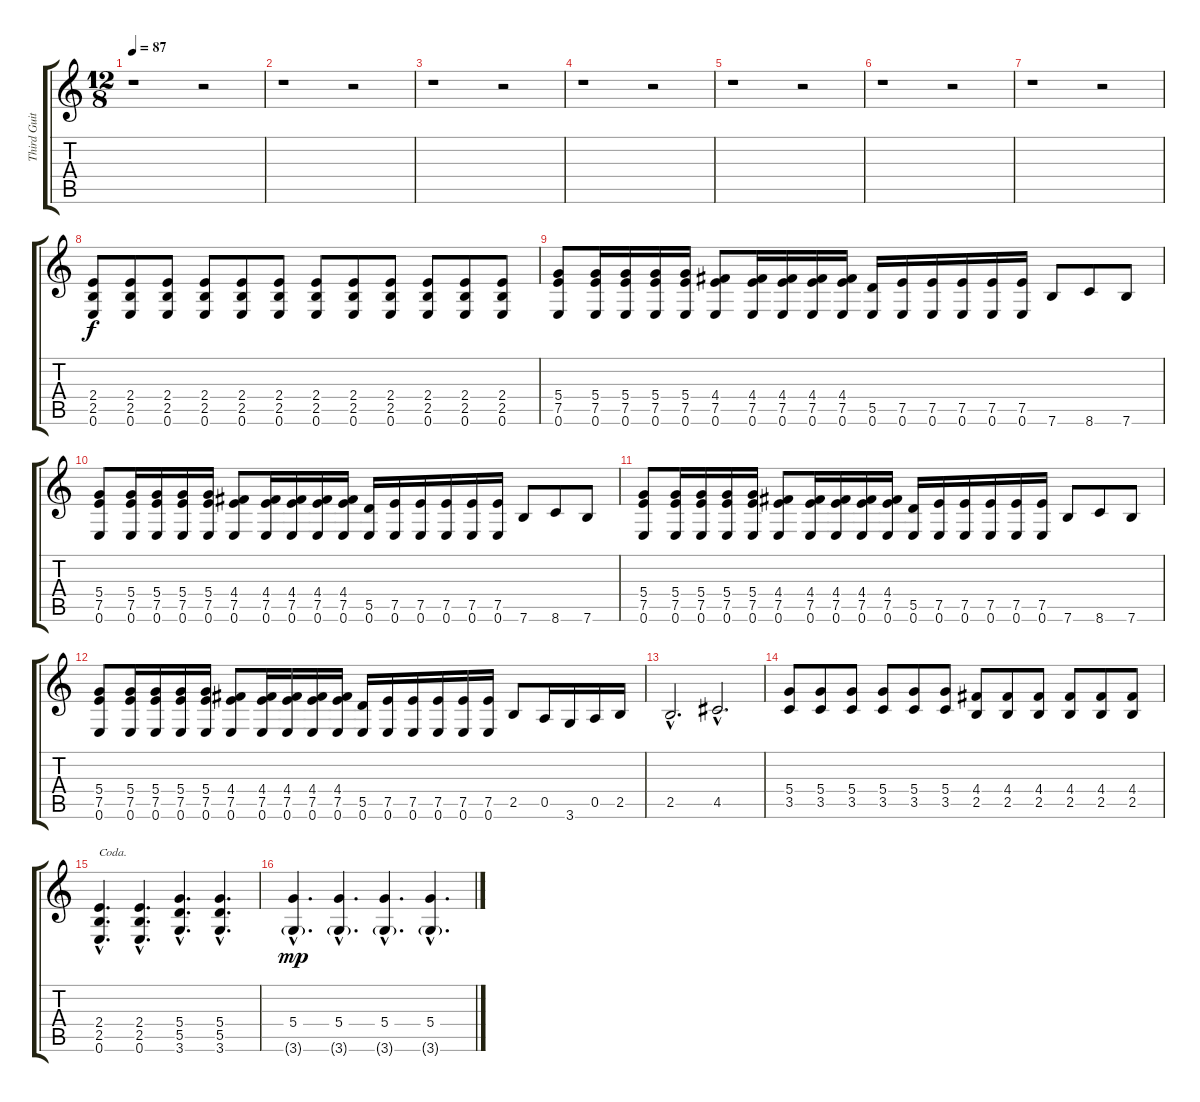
\track ("Third Guitar" "Third Guit") {instrument overdrivenguitar}
\staff {score tabs}
\tuning (E4 B3 G3 D3 A2 E2) {hide}
\ts (12 8)
\tempo 87
\clef g2
\ks c
r.1{dy f} r.2 |
r.1 r.2 |
r.1 r.2 |
r.1 r.2 |
r.1 r.2 |
r.1 r.2 |
r.1 r.2 |
(2.4 2.5 0.6).8 (2.4 2.5 0.6).8 (2.4 2.5 0.6).8 (2.4 2.5 0.6).8 (2.4 2.5 0.6).8 (2.4 2.5 0.6).8 (2.4 2.5 0.6).8 (2.4 2.5 0.6).8 (2.4 2.5 0.6).8 (2.4 2.5 0.6).8 (2.4 2.5 0.6).8 (2.4 2.5 0.6).8 |
(5.4 7.5 0.6).8 (5.4 7.5 0.6).16 (5.4 7.5 0.6).16 (5.4 7.5 0.6).16 (5.4 7.5 0.6).16 (4.4 7.5 0.6).8 (4.4 7.5 0.6).16 (4.4 7.5 0.6).16 (4.4 7.5 0.6).16 (4.4 7.5 0.6).16 (5.5 0.6).16 (7.5 0.6).16 (7.5 0.6).16 (7.5 0.6).16 (7.5 0.6).16 (7.5 0.6).16 7.6.8 8.6.8 7.6.8 |
(5.4 7.5 0.6).8 (5.4 7.5 0.6).16 (5.4 7.5 0.6).16 (5.4 7.5 0.6).16 (5.4 7.5 0.6).16 (4.4 7.5 0.6).8 (4.4 7.5 0.6).16 (4.4 7.5 0.6).16 (4.4 7.5 0.6).16 (4.4 7.5 0.6).16 (5.5 0.6).16 (7.5 0.6).16 (7.5 0.6).16 (7.5 0.6).16 (7.5 0.6).16 (7.5 0.6).16 7.6.8 8.6.8 7.6.8 |
(5.4 7.5 0.6).8 (5.4 7.5 0.6).16 (5.4 7.5 0.6).16 (5.4 7.5 0.6).16 (5.4 7.5 0.6).16 (4.4 7.5 0.6).8 (4.4 7.5 0.6).16 (4.4 7.5 0.6).16 (4.4 7.5 0.6).16 (4.4 7.5 0.6).16 (5.5 0.6).16 (7.5 0.6).16 (7.5 0.6).16 (7.5 0.6).16 (7.5 0.6).16 (7.5 0.6).16 7.6.8 8.6.8 7.6.8 |
(5.4 7.5 0.6).8 (5.4 7.5 0.6).16 (5.4 7.5 0.6).16 (5.4 7.5 0.6).16 (5.4 7.5 0.6).16 (4.4 7.5 0.6).8 (4.4 7.5 0.6).16 (4.4 7.5 0.6).16 (4.4 7.5 0.6).16 (4.4 7.5 0.6).16 (5.5 0.6).16 (7.5 0.6).16 (7.5 0.6).16 (7.5 0.6).16 (7.5 0.6).16 (7.5 0.6).16 2.5.8 0.5.16 3.6.16 0.5.16 2.5.16 |
2.5{hac}.2{d} 4.5{hac}.2{d} |
(5.4 3.5).8 (5.4 3.5).8 (5.4 3.5).8 (5.4 3.5).8 (5.4 3.5).8 (5.4 3.5).8 (4.4 2.5).8 (4.4 2.5).8 (4.4 2.5).8 (4.4 2.5).8 (4.4 2.5).8 (4.4 2.5).8 |
(2.4{hac} 2.5{hac} 0.6{hac}).4{d txt "Coda."} (2.4{hac} 2.5{hac} 0.6{hac}).4{d} (5.4{hac} 5.5{hac} 3.6{hac}).4{d} (5.4{hac} 5.5{hac} 3.6{hac}).4{d} |
(5.4{hac} 3.6{g hac}).4{d dy mp} (5.4{hac} 3.6{g hac}).4{d} (5.4{hac} 3.6{g hac}).4{d} (5.4{hac} 3.6{g hac}).4{d}
